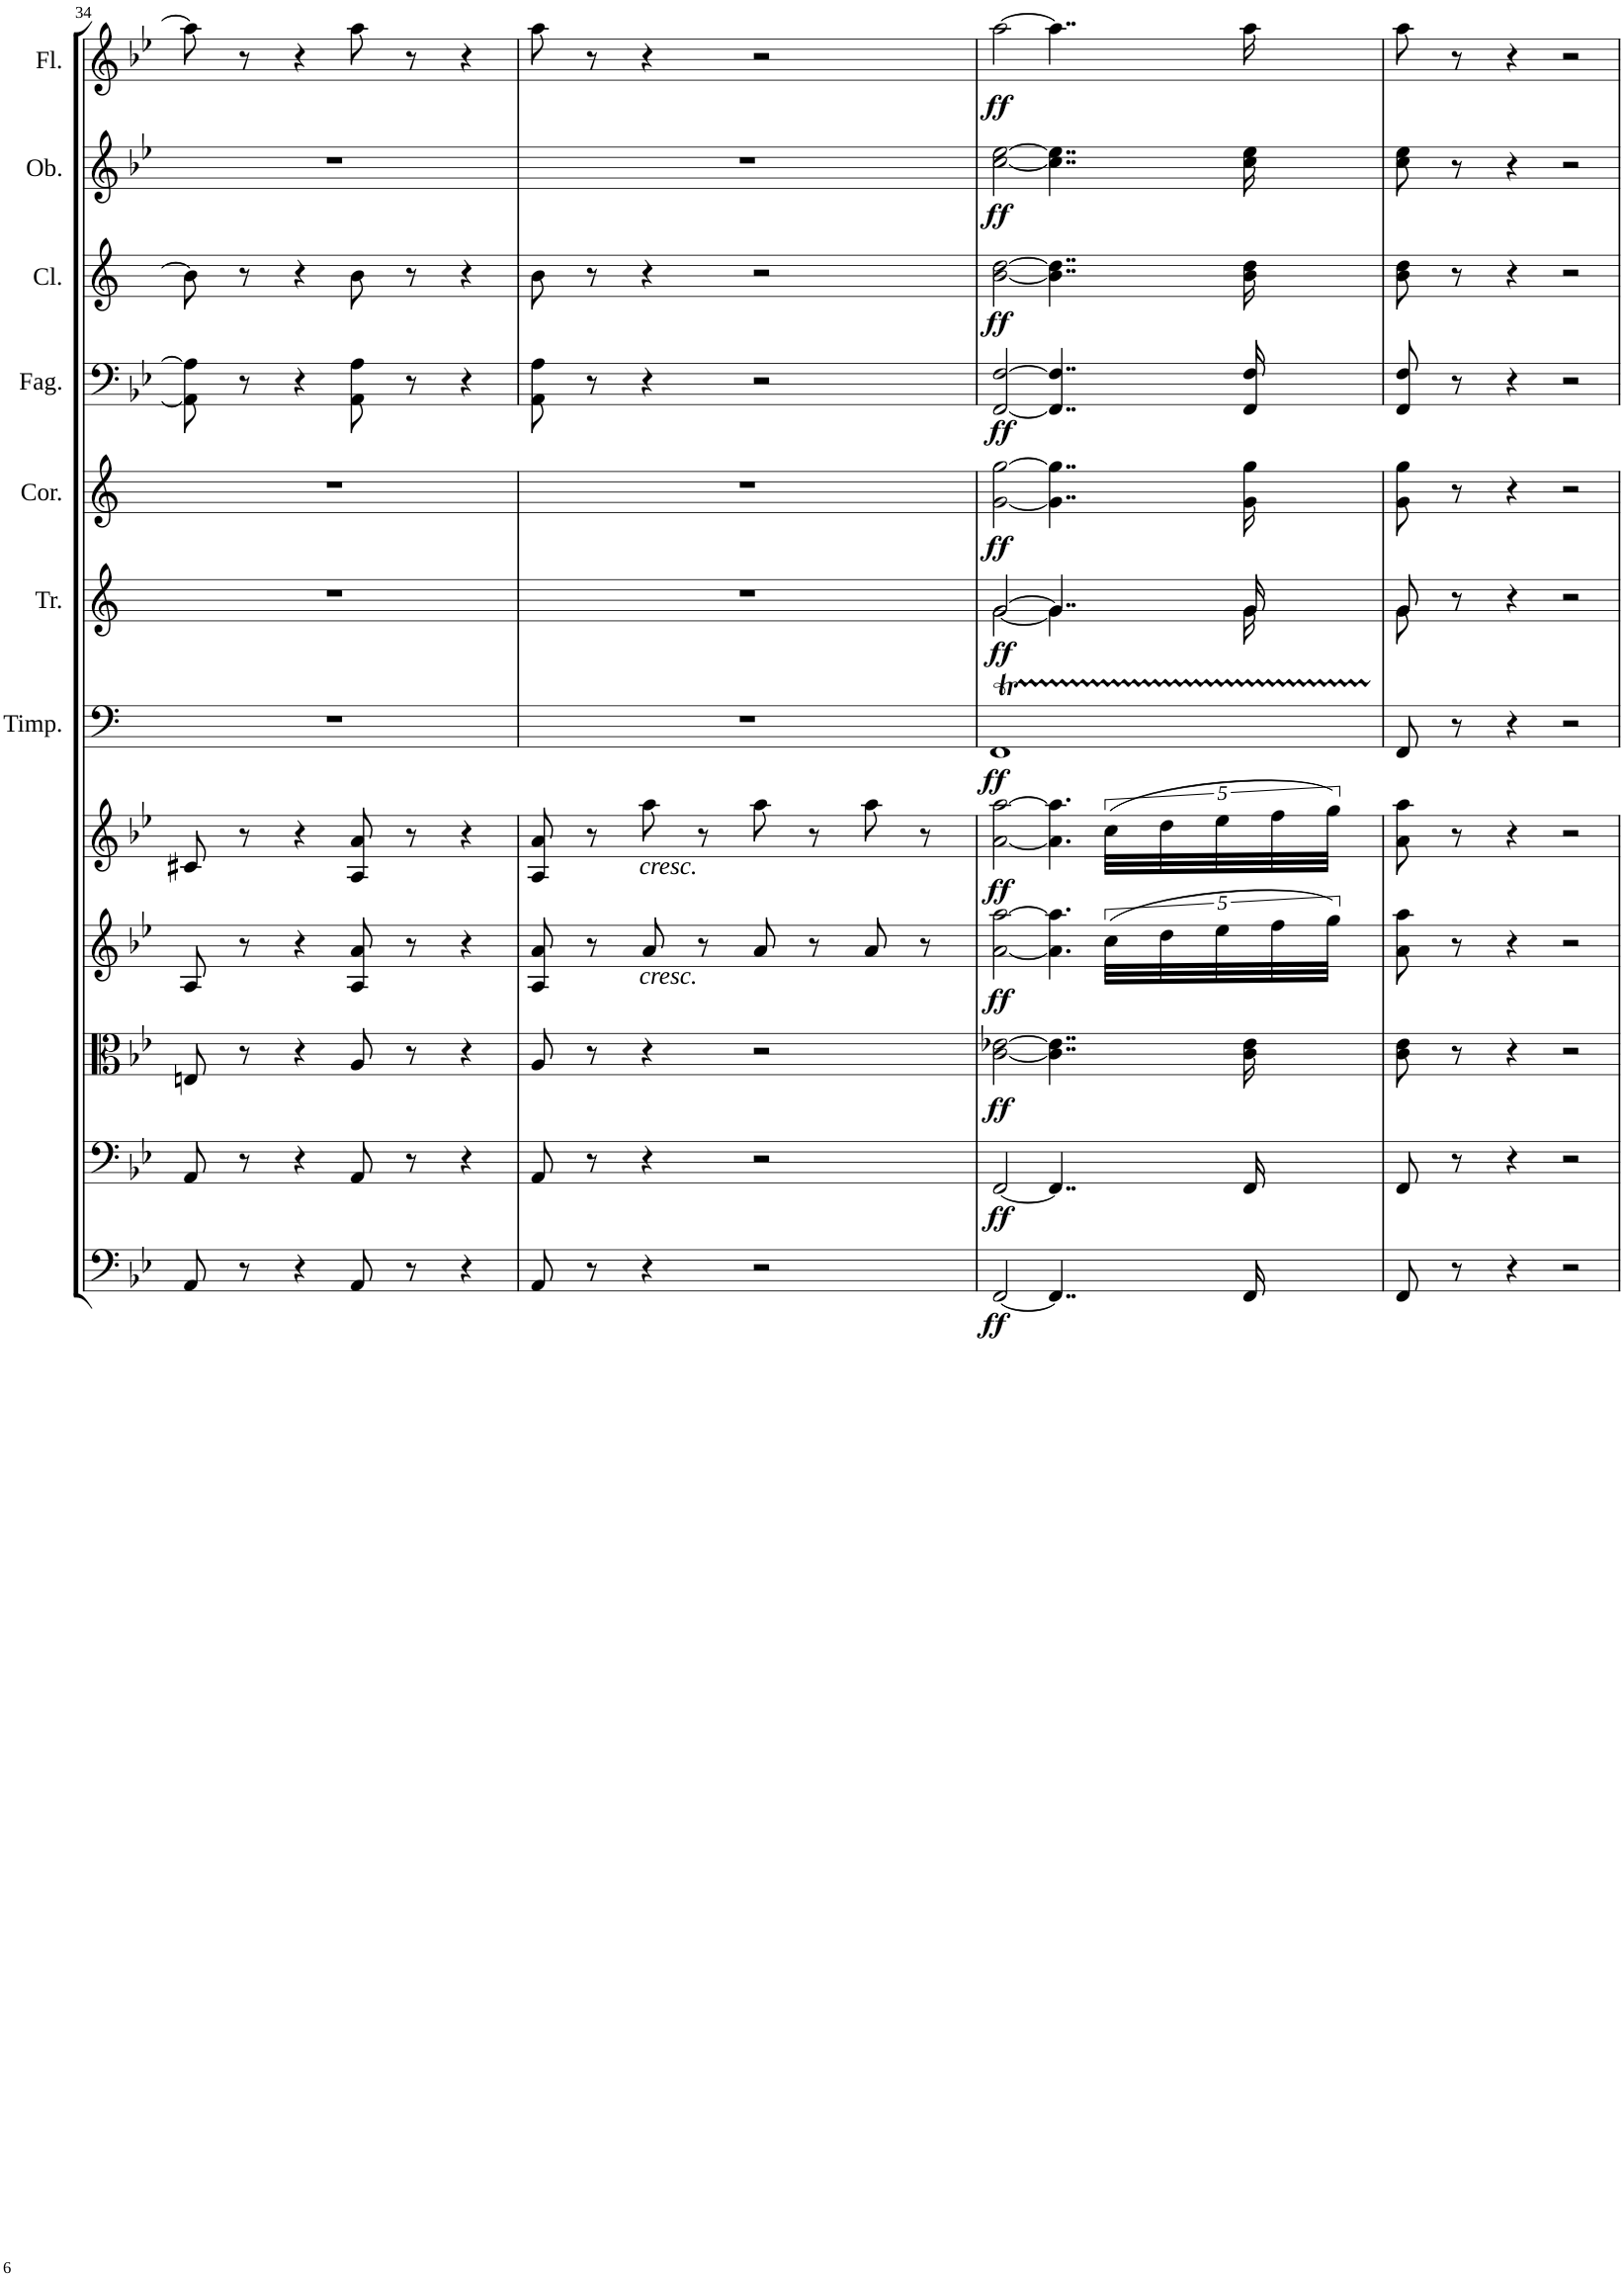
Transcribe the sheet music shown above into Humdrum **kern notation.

**kern	**dynam	**kern	**dynam	**kern	**dynam	**kern	**dynam	**kern	**dynam	**kern	**dynam	**kern	**dynam	**kern	**dynam	**kern	**dynam	**kern	**dynam	**kern	**dynam	**kern	**dynam
*part12	*part12	*part11	*part11	*part10	*part10	*part9	*part9	*part8	*part8	*part7	*part7	*part6	*part6	*part5	*part5	*part4	*part4	*part3	*part3	*part2	*part2	*part1	*part1
*staff12	*staff12	*staff11	*staff11	*staff10	*staff10	*staff9	*staff9	*staff8	*staff8	*staff7	*staff7	*staff6	*staff6	*staff5	*staff5	*staff4	*staff4	*staff3	*staff3	*staff2	*staff2	*staff1	*staff1
*I"Contrabasso	*	*I"Violoncello	*	*I"Viola	*	*I"Violino II	*	*I"Violino I	*	*I"Timpani in B-F	*	*I"Trombe in B	*	*I"Corni in B	*	*I"Fagotti	*	*I"Clarinetti in B	*	*I"Oboi	*	*I"Flauto	*
*	*	*	*	*	*	*	*	*	*	*I'Timp.	*	*I'Tr.	*	*I'Cor.	*	*I'Fag.	*	*I'Cl.	*	*I'Ob.	*	*I'Fl.	*
!!LO:PB:g=z
*clefF4	*	*clefF4	*	*clefC3	*	*clefG2	*	*clefG2	*	*clefF4	*	*clefG2	*	*clefG2	*	*clefF4	*	*clefG2	*	*clefG2	*	*clefG2	*
*Trd7c12	*	*	*	*	*	*	*	*	*	*	*	*Trd1c2	*	*Trd8c14	*	*	*	*Trd1c2	*	*	*	*	*
*k[b-e-]	*	*k[b-e-]	*	*k[b-e-]	*	*k[b-e-]	*	*k[b-e-]	*	*k[b-e-]	*	*k[]	*	*k[]	*	*k[b-e-]	*	*k[]	*	*k[b-e-]	*	*k[b-e-]	*
*M2/2	*	*M2/2	*	*M2/2	*	*M2/2	*	*M2/2	*	*M2/2	*	*M2/2	*	*M2/2	*	*M2/2	*	*M2/2	*	*M2/2	*	*M2/2	*
*met(c|)	*	*met(c|)	*	*met(c|)	*	*met(c|)	*	*met(c|)	*	*met(c|)	*	*met(c|)	*	*met(c|)	*	*met(c|)	*	*met(c|)	*	*met(c|)	*	*met(c|)	*
=34	=34	=34	=34	=34	=34	=34	=34	=34	=34	=34	=34	=34	=34	=34	=34	=34	=34	=34	=34	=34	=34	=34	=34
8AA/	.	8AA/	.	8En/	.	8A/	.	8c#X/	.	1r	.	1r	.	1r	.	8AA\] 8A\]	.	8b\]	.	1r	.	8aa\]	.
8r	.	8r	.	8r	.	8r	.	8r	.	.	.	.	.	.	.	8r	.	8r	.	.	.	8r	.
4r	.	4r	.	4r	.	4r	.	4r	.	.	.	.	.	.	.	4r	.	4r	.	.	.	4r	.
8AA/	.	8AA/	.	8A/	.	8A/ 8a/	.	8A/ 8a/	.	.	.	.	.	.	.	8AA\ 8A\	.	8b\	.	.	.	8aa\	.
8r	.	8r	.	8r	.	8r	.	8r	.	.	.	.	.	.	.	8r	.	8r	.	.	.	8r	.
4r	.	4r	.	4r	.	4r	.	4r	.	.	.	.	.	.	.	4r	.	4r	.	.	.	4r	.
=35	=35	=35	=35	=35	=35	=35	=35	=35	=35	=35	=35	=35	=35	=35	=35	=35	=35	=35	=35	=35	=35	=35	=35
8AA/	.	8AA/	.	8A/	.	8A/ 8a/	.	8A/ 8a/	.	1r	.	1r	.	1r	.	8AA\ 8A\	.	8b\	.	1r	.	8aa\	.
8r	.	8r	.	8r	.	8r	.	8r	.	.	.	.	.	.	.	8r	.	8r	.	.	.	8r	.
!	!	!	!	!	!	!	!	!LO:TX:b:i:t=cresc.	!	!	!	!	!	!	!	!	!	!	!	!	!	!	!
!	!	!	!	!	!	!LO:TX:b:i:t=cresc.	!	!	!	!	!	!	!	!	!	!	!	!	!	!	!	!	!
4r	.	4r	.	4r	.	8a/	.	8aa\	.	.	.	.	.	.	.	4r	.	4r	.	.	.	4r	.
.	.	.	.	.	.	8r	.	8r	.	.	.	.	.	.	.	.	.	.	.	.	.	.	.
2r	.	2r	.	2r	.	8a/	.	8aa\	.	.	.	.	.	.	.	2r	.	2r	.	.	.	2r	.
.	.	.	.	.	.	8r	.	8r	.	.	.	.	.	.	.	.	.	.	.	.	.	.	.
.	.	.	.	.	.	8a/	.	8aa\	.	.	.	.	.	.	.	.	.	.	.	.	.	.	.
.	.	.	.	.	.	8r	.	8r	.	.	.	.	.	.	.	.	.	.	.	.	.	.	.
=36	=36	=36	=36	=36	=36	=36	=36	=36	=36	=36	=36	=36	=36	=36	=36	=36	=36	=36	=36	=36	=36	=36	=36
*	*	*	*	*	*	*	*	*	*	*	*	*^	*	*	*	*	*	*	*	*	*	*	*
!	!LO:DY:b	!	!LO:DY:b	!	!LO:DY:b	!	!LO:DY:b	!	!LO:DY:b	!	!LO:DY:b	!	!	!LO:DY:b	!	!LO:DY:b	!	!LO:DY:b	!	!LO:DY:b	!	!LO:DY:b	!	!LO:DY:b
*	*	*	*	*	*	*	*	*	*	*tremolo	*	*	*	*	*	*	*	*	*	*	*	*	*	*
[2FF/	ff	[2FF/	ff	[2c\ [2e-X\	ff	[2a\ [2aa\	ff	[2a\ [2aa\	ff	64FFTLLLL	ff	[2g/	[2g\	ff	[2g\ [2gg\	ff	[2FF/ [2F/	ff	[2b\ [2dd\	ff	[2cc\ [2ee-\	ff	[2aa\	ff
.	.	.	.	.	.	.	.	.	.	64FFT	.	.	.	.	.	.	.	.	.	.	.	.	.	.
.	.	.	.	.	.	.	.	.	.	64FFT	.	.	.	.	.	.	.	.	.	.	.	.	.	.
.	.	.	.	.	.	.	.	.	.	64FFT	.	.	.	.	.	.	.	.	.	.	.	.	.	.
.	.	.	.	.	.	.	.	.	.	64FFT	.	.	.	.	.	.	.	.	.	.	.	.	.	.
.	.	.	.	.	.	.	.	.	.	64FFT	.	.	.	.	.	.	.	.	.	.	.	.	.	.
.	.	.	.	.	.	.	.	.	.	64FFT	.	.	.	.	.	.	.	.	.	.	.	.	.	.
.	.	.	.	.	.	.	.	.	.	64FFT	.	.	.	.	.	.	.	.	.	.	.	.	.	.
.	.	.	.	.	.	.	.	.	.	64FFT	.	.	.	.	.	.	.	.	.	.	.	.	.	.
.	.	.	.	.	.	.	.	.	.	64FFT	.	.	.	.	.	.	.	.	.	.	.	.	.	.
.	.	.	.	.	.	.	.	.	.	64FFT	.	.	.	.	.	.	.	.	.	.	.	.	.	.
.	.	.	.	.	.	.	.	.	.	64FFT	.	.	.	.	.	.	.	.	.	.	.	.	.	.
.	.	.	.	.	.	.	.	.	.	64FFT	.	.	.	.	.	.	.	.	.	.	.	.	.	.
.	.	.	.	.	.	.	.	.	.	64FFT	.	.	.	.	.	.	.	.	.	.	.	.	.	.
.	.	.	.	.	.	.	.	.	.	64FFT	.	.	.	.	.	.	.	.	.	.	.	.	.	.
.	.	.	.	.	.	.	.	.	.	64FFT	.	.	.	.	.	.	.	.	.	.	.	.	.	.
.	.	.	.	.	.	.	.	.	.	64FFT	.	.	.	.	.	.	.	.	.	.	.	.	.	.
.	.	.	.	.	.	.	.	.	.	64FFT	.	.	.	.	.	.	.	.	.	.	.	.	.	.
.	.	.	.	.	.	.	.	.	.	64FFT	.	.	.	.	.	.	.	.	.	.	.	.	.	.
.	.	.	.	.	.	.	.	.	.	64FFT	.	.	.	.	.	.	.	.	.	.	.	.	.	.
.	.	.	.	.	.	.	.	.	.	64FFT	.	.	.	.	.	.	.	.	.	.	.	.	.	.
.	.	.	.	.	.	.	.	.	.	64FFT	.	.	.	.	.	.	.	.	.	.	.	.	.	.
.	.	.	.	.	.	.	.	.	.	64FFT	.	.	.	.	.	.	.	.	.	.	.	.	.	.
.	.	.	.	.	.	.	.	.	.	64FFT	.	.	.	.	.	.	.	.	.	.	.	.	.	.
.	.	.	.	.	.	.	.	.	.	64FFT	.	.	.	.	.	.	.	.	.	.	.	.	.	.
.	.	.	.	.	.	.	.	.	.	64FFT	.	.	.	.	.	.	.	.	.	.	.	.	.	.
.	.	.	.	.	.	.	.	.	.	64FFT	.	.	.	.	.	.	.	.	.	.	.	.	.	.
.	.	.	.	.	.	.	.	.	.	64FFT	.	.	.	.	.	.	.	.	.	.	.	.	.	.
.	.	.	.	.	.	.	.	.	.	64FFT	.	.	.	.	.	.	.	.	.	.	.	.	.	.
.	.	.	.	.	.	.	.	.	.	64FFT	.	.	.	.	.	.	.	.	.	.	.	.	.	.
.	.	.	.	.	.	.	.	.	.	64FFT	.	.	.	.	.	.	.	.	.	.	.	.	.	.
.	.	.	.	.	.	.	.	.	.	64FFT	.	.	.	.	.	.	.	.	.	.	.	.	.	.
4..FF/]	.	4..FF/]	.	4..c\] 4..e-\]	.	4.a\] 4.aa\]	.	4.a\] 4.aa\]	.	64FFT	.	4..g/]	4..g\]	.	4..g\] 4..gg\]	.	4..FF/] 4..F/]	.	4..b\] 4..dd\]	.	4..cc\] 4..ee-\]	.	4..aa\]	.
.	.	.	.	.	.	.	.	.	.	64FFT	.	.	.	.	.	.	.	.	.	.	.	.	.	.
.	.	.	.	.	.	.	.	.	.	64FFT	.	.	.	.	.	.	.	.	.	.	.	.	.	.
.	.	.	.	.	.	.	.	.	.	64FFT	.	.	.	.	.	.	.	.	.	.	.	.	.	.
.	.	.	.	.	.	.	.	.	.	64FFT	.	.	.	.	.	.	.	.	.	.	.	.	.	.
.	.	.	.	.	.	.	.	.	.	64FFT	.	.	.	.	.	.	.	.	.	.	.	.	.	.
.	.	.	.	.	.	.	.	.	.	64FFT	.	.	.	.	.	.	.	.	.	.	.	.	.	.
.	.	.	.	.	.	.	.	.	.	64FFT	.	.	.	.	.	.	.	.	.	.	.	.	.	.
.	.	.	.	.	.	.	.	.	.	64FFT	.	.	.	.	.	.	.	.	.	.	.	.	.	.
.	.	.	.	.	.	.	.	.	.	64FFT	.	.	.	.	.	.	.	.	.	.	.	.	.	.
.	.	.	.	.	.	.	.	.	.	64FFT	.	.	.	.	.	.	.	.	.	.	.	.	.	.
.	.	.	.	.	.	.	.	.	.	64FFT	.	.	.	.	.	.	.	.	.	.	.	.	.	.
.	.	.	.	.	.	.	.	.	.	64FFT	.	.	.	.	.	.	.	.	.	.	.	.	.	.
.	.	.	.	.	.	.	.	.	.	64FFT	.	.	.	.	.	.	.	.	.	.	.	.	.	.
.	.	.	.	.	.	.	.	.	.	64FFT	.	.	.	.	.	.	.	.	.	.	.	.	.	.
.	.	.	.	.	.	.	.	.	.	64FFT	.	.	.	.	.	.	.	.	.	.	.	.	.	.
.	.	.	.	.	.	.	.	.	.	64FFT	.	.	.	.	.	.	.	.	.	.	.	.	.	.
.	.	.	.	.	.	.	.	.	.	64FFT	.	.	.	.	.	.	.	.	.	.	.	.	.	.
.	.	.	.	.	.	.	.	.	.	64FFT	.	.	.	.	.	.	.	.	.	.	.	.	.	.
.	.	.	.	.	.	.	.	.	.	64FFT	.	.	.	.	.	.	.	.	.	.	.	.	.	.
.	.	.	.	.	.	.	.	.	.	64FFT	.	.	.	.	.	.	.	.	.	.	.	.	.	.
.	.	.	.	.	.	.	.	.	.	64FFT	.	.	.	.	.	.	.	.	.	.	.	.	.	.
.	.	.	.	.	.	.	.	.	.	64FFT	.	.	.	.	.	.	.	.	.	.	.	.	.	.
.	.	.	.	.	.	.	.	.	.	64FFT	.	.	.	.	.	.	.	.	.	.	.	.	.	.
.	.	.	.	.	.	(40cc\LLL	.	(40cc\LLL	.	64FFT	.	.	.	.	.	.	.	.	.	.	.	.	.	.
.	.	.	.	.	.	.	.	.	.	64FFT	.	.	.	.	.	.	.	.	.	.	.	.	.	.
.	.	.	.	.	.	40dd\	.	40dd\	.	.	.	.	.	.	.	.	.	.	.	.	.	.	.	.
.	.	.	.	.	.	.	.	.	.	64FFT	.	.	.	.	.	.	.	.	.	.	.	.	.	.
.	.	.	.	.	.	.	.	.	.	64FFT	.	.	.	.	.	.	.	.	.	.	.	.	.	.
.	.	.	.	.	.	40ee-\	.	40ee-\	.	.	.	.	.	.	.	.	.	.	.	.	.	.	.	.
16FF/	.	16FF/	.	16c\ 16e-\	.	.	.	.	.	64FFT	.	16g/	16g\	.	16g\ 16gg\	.	16FF/ 16F/	.	16b\ 16dd\	.	16cc\ 16ee-\	.	16aa\	.
.	.	.	.	.	.	40ff\	.	40ff\	.	.	.	.	.	.	.	.	.	.	.	.	.	.	.	.
.	.	.	.	.	.	.	.	.	.	64FFT	.	.	.	.	.	.	.	.	.	.	.	.	.	.
.	.	.	.	.	.	.	.	.	.	64FFT	.	.	.	.	.	.	.	.	.	.	.	.	.	.
.	.	.	.	.	.	40gg\JJJ)	.	40gg\JJJ)	.	.	.	.	.	.	.	.	.	.	.	.	.	.	.	.
.	.	.	.	.	.	.	.	.	.	64FFTJJJJ	.	.	.	.	.	.	.	.	.	.	.	.	.	.
*	*	*	*	*	*	*	*	*	*	*Xtremolo	*	*	*	*	*	*	*	*	*	*	*	*	*	*
=37	=37	=37	=37	=37	=37	=37	=37	=37	=37	=37	=37	=37	=37	=37	=37	=37	=37	=37	=37	=37	=37	=37	=37	=37
8FF/	.	8FF/	.	8c\ 8e-\	.	8a\ 8aa\	.	8a\ 8aa\	.	8FF/	.	8g/	8g\	.	8g\ 8gg\	.	8FF/ 8F/	.	8b\ 8dd\	.	8cc\ 8ee-\	.	8aa\	.
8r	.	8r	.	8r	.	8r	.	8r	.	8r	.	8r	2..ryy	.	8r	.	8r	.	8r	.	8r	.	8r	.
4r	.	4r	.	4r	.	4r	.	4r	.	4r	.	4r	.	.	4r	.	4r	.	4r	.	4r	.	4r	.
2r	.	2r	.	2r	.	2r	.	2r	.	2r	.	2r	.	.	2r	.	2r	.	2r	.	2r	.	2r	.
*	*	*	*	*	*	*	*	*	*	*	*	*v	*v	*	*	*	*	*	*	*	*	*	*	*
=	=	=	=	=	=	=	=	=	=	=	=	=	=	=	=	=	=	=	=	=	=	=	=
*-	*-	*-	*-	*-	*-	*-	*-	*-	*-	*-	*-	*-	*-	*-	*-	*-	*-	*-	*-	*-	*-	*-	*-
